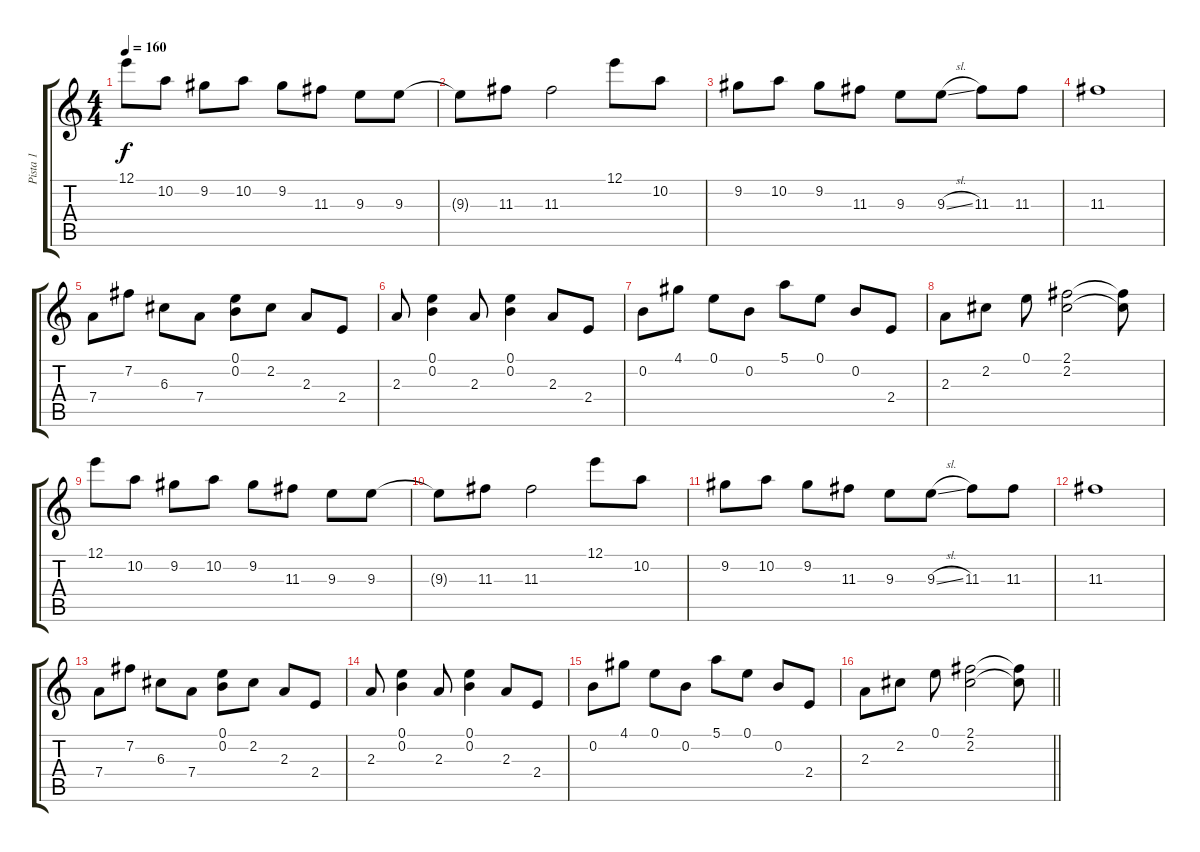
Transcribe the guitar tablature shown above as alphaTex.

\track ("Pista 1" "Pista 1") {instrument distortionguitar}
\staff {score tabs}
\tuning (E4 B3 G3 D3 A2 D2) {hide}
\ts (4 4)
\tempo 160
\clef g2
\ks c
12.1.8{dy f instrument acousticguitarnylon} 10.2.8 9.2.8 10.2.8 9.2.8 11.3.8 9.3.8 9.3.8 |
9.3{t}.8 11.3.8 11.3.2 12.1.8 10.2.8 |
9.2.8 10.2.8 9.2.8 11.3.8 9.3.8 9.3{sl}.8 11.3.8 11.3.8 |
11.3.1 |
7.4.8 7.2.8 6.3.8 7.4.8 (0.1 0.2).8 2.2.8 2.3.8 2.4.8 |
2.3.8 (0.1 0.2).4 2.3.8 (0.1 0.2).4 2.3.8 2.4.8 |
0.2.8 4.1.8 0.1.8 0.2.8 5.1.8 0.1.8 0.2.8 2.4.8 |
2.3.8 2.2.8 0.1.8 (2.1 2.2).2 (2.1{t} 2.2{t}).8 |
12.1.8{instrument acousticguitarnylon} 10.2.8 9.2.8 10.2.8 9.2.8 11.3.8 9.3.8 9.3.8 |
9.3{t}.8 11.3.8 11.3.2 12.1.8 10.2.8 |
9.2.8 10.2.8 9.2.8 11.3.8 9.3.8 9.3{sl}.8 11.3.8 11.3.8 |
11.3.1 |
7.4.8 7.2.8 6.3.8 7.4.8 (0.1 0.2).8 2.2.8 2.3.8 2.4.8 |
2.3.8 (0.1 0.2).4 2.3.8 (0.1 0.2).4 2.3.8 2.4.8 |
0.2.8 4.1.8 0.1.8 0.2.8 5.1.8 0.1.8 0.2.8 2.4.8 |
\barLineRight lightlight
2.3.8 2.2.8 0.1.8 (2.1 2.2).2 (2.1{t} 2.2{t}).8
